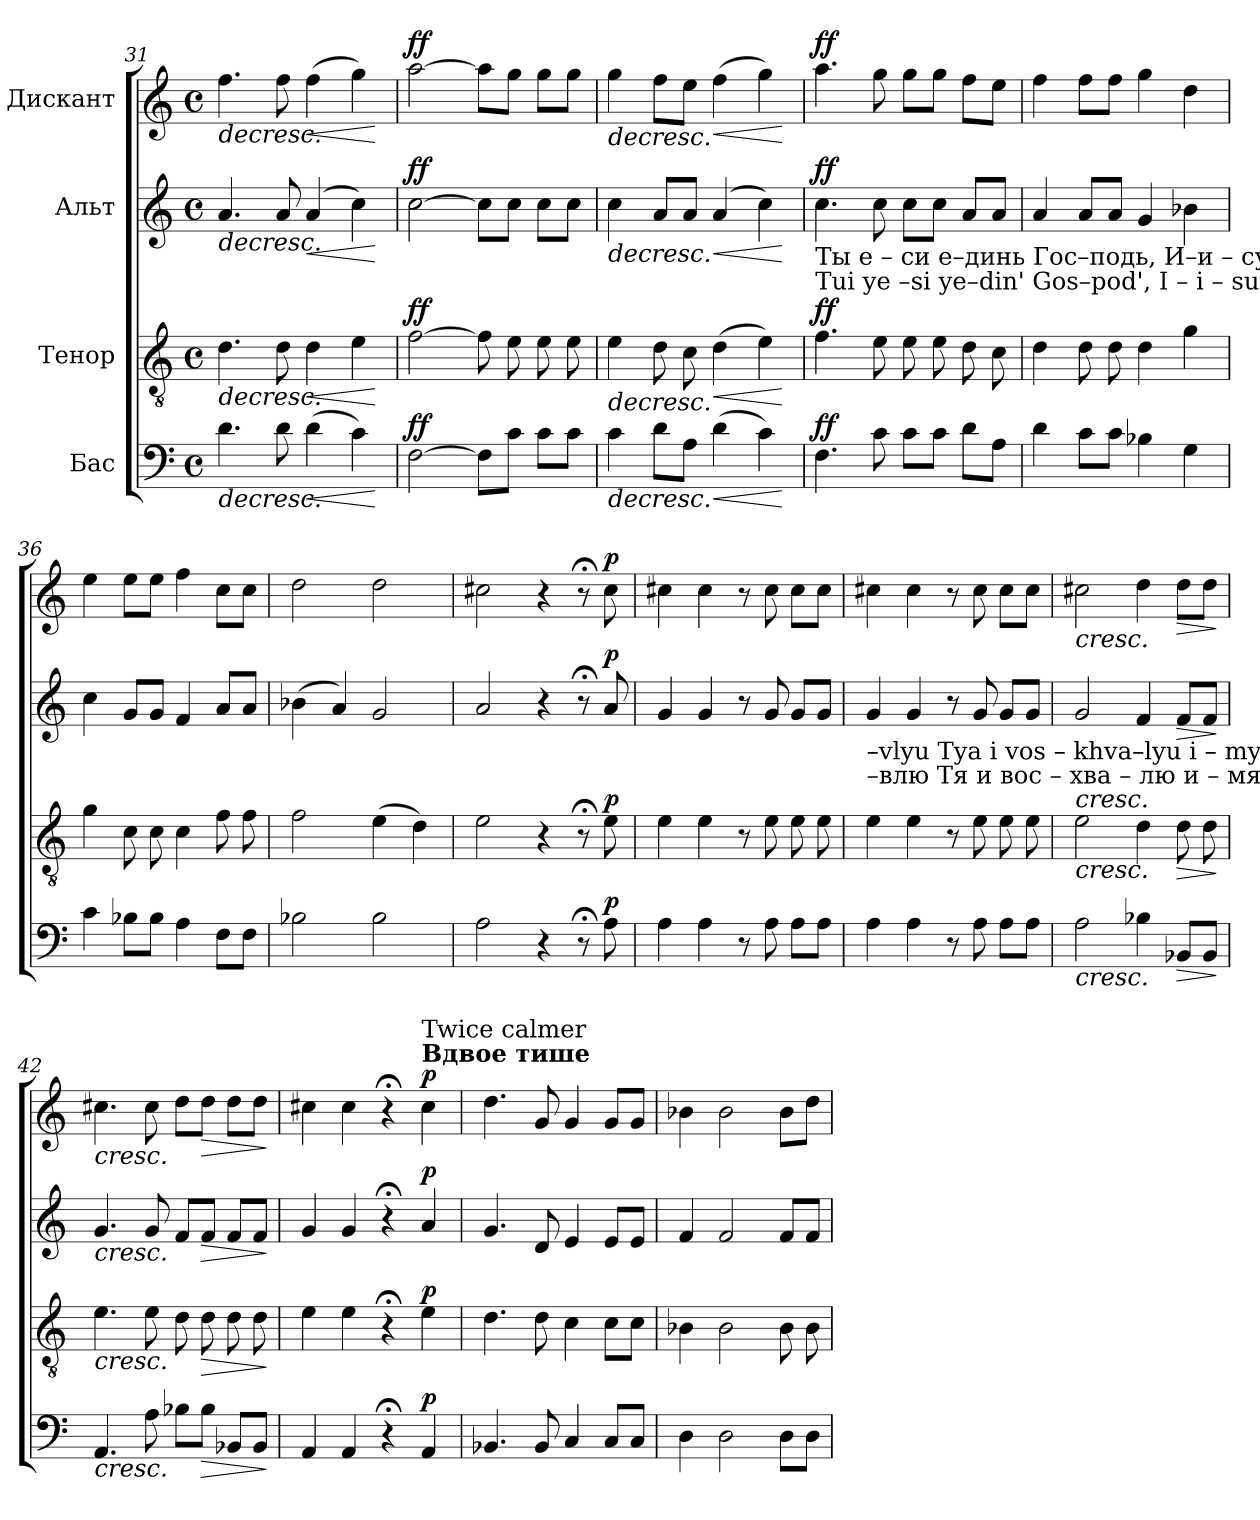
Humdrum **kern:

**kern	**dynam	**kern	**dynam	**kern	**dynam	**kern	**dynam
*part4	*part4	*part3	*part3	*part2	*part2	*part1	*part1
*staff4	*staff4	*staff3	*staff3	*staff2	*staff2	*staff1	*staff1
*I"Бас	*	*I"Тенор	*	*I"Альт	*	*I"Дискант	*
*clefF4	*	*clefGv2	*	*clefG2	*	*clefG2	*
*k[]	*	*k[]	*	*k[]	*	*k[]	*
*M4/4	*	*M4/4	*	*M4/4	*	*M4/4	*
*met(c)	*	*met(c)	*	*met(c)	*	*met(c)	*
=31	=31	=31	=31	=31	=31	=31	=31
!	!LO:HP:b	!	!LO:HP:b	!	!LO:HP:b	!	!LO:HP:b
4.d\	>	4.d\	>	4.a/	>	4.ff\	>
8d\	.	8d\	.	8a/	.	8ff\	.
!	!LO:HP:b	!	!LO:HP:b	!	!LO:HP:b	!	!LO:HP:b
(4d\	<	4d\	<	(4a/	<	(4ff\	<
4c\)	.	4e\	.	4cc\)	.	4gg\)	.
.	] [	.	] [	.	] [	.	] [
=32	=32	=32	=32	=32	=32	=32	=32
!	!LO:DY:a	!	!LO:DY:a	!	!LO:DY:a	!	!LO:DY:a
[2F\	ff	[2f\	ff	[2cc\	ff	[2aa\	ff
8F\L]	.	8f\]	.	8cc\L]	.	8aa\L]	.
8c\J	.	8e\	.	8cc\J	.	8gg\J	.
8c\L	.	8e\	.	8cc\L	.	8gg\L	.
8c\J	.	8e\	.	8cc\J	.	8gg\J	.
=33	=33	=33	=33	=33	=33	=33	=33
!	!LO:HP:b	!	!LO:HP:b	!	!LO:HP:b	!	!LO:HP:b
4c\	>	4e\	>	4cc\	>	4gg\	>
8d\L	.	8d\	.	8a/L	.	8ff\L	.
8A\J	.	8c\	.	8a/J	.	8ee\J	.
!	!LO:HP:b	!	!LO:HP:b	!	!LO:HP:b	!	!LO:HP:b
(4d\	<	(4d\	<	(4a/	<	(4ff\	<
4c\)	.	4e\)	.	4cc\)	.	4gg\)	.
.	] [	.	] [	.	] [	.	] [
!!LO:PB:g=z
=34	=34	=34	=34	=34	=34	=34	=34
!	!	!	!	!LO:TX:b:t=Ты    е – си  е–динь Гос–подь, И–и – сус  Хрис–тос, в сла-ву Бо–га   От –  ца.       А      –     минь.      На  всех день  бла–го–сло–	!	!	!
!	!	!	!	!LO:TX:b:t=Tui  ye –si  ye–din'   Gos–pod',  I – i  – sus Khris–tos,  v sla–vu Bo–ga   Ot – tsa.        A      –     min'.        Na vsyekh den'  bla–go–slo–	!	!	!
!	!LO:DY:a	!	!LO:DY:a	!	!LO:DY:a	!	!LO:DY:a
4.F\	ff	4.f\	ff	4.cc\	ff	4.aa\	ff
8c\	.	8e\	.	8cc\	.	8gg\	.
8c\L	.	8e\	.	8cc\L	.	8gg\L	.
8c\J	.	8e\	.	8cc\J	.	8gg\J	.
8d\L	.	8d\	.	8a/L	.	8ff\L	.
8A\J	.	8c\	.	8a/J	.	8ee\J	.
=35	=35	=35	=35	=35	=35	=35	=35
4d\	.	4d\	.	4a/	.	4ff\	.
8c\L	.	8d\	.	8a/L	.	8ff\L	.
8c\J	.	8d\	.	8a/J	.	8ff\J	.
4B-X\	.	4d\	.	4g/	.	4gg\	.
4G\	.	4g\	.	4b-X\	.	4dd\	.
=36	=36	=36	=36	=36	=36	=36	=36
4c\	.	4g\	.	4cc\	.	4ee\	.
8B-X\L	.	8c\	.	8g/L	.	8ee\L	.
8B-\J	.	8c\	.	8g/J	.	8ee\J	.
4A\	.	4c\	.	4f/	.	4ff\	.
8F\L	.	8f\	.	8a/L	.	8cc\L	.
8F\J	.	8f\	.	8a/J	.	8cc\J	.
=37	=37	=37	=37	=37	=37	=37	=37
2B-X\	.	2f\	.	(4b-X\	.	2dd\	.
.	.	.	.	4a/)	.	.	.
2B-\	.	(4e\	.	2g/	.	2dd\	.
.	.	4d\)	.	.	.	.	.
=38	=38	=38	=38	=38	=38	=38	=38
2A\	.	2e\	.	2a/	.	2cc#X\	.
4r	.	4r	.	4r	.	4r	.
8r;<	.	8r;<	.	8r;<	.	8r;<	.
!	!LO:DY:a	!	!LO:DY:a	!	!LO:DY:a	!	!LO:DY:a
8A\	p	8e\	p	8a/	p	8cc#\	p
=39	=39	=39	=39	=39	=39	=39	=39
4A\	.	4e\	.	4g/	.	4cc#X\	.
4A\	.	4e\	.	4g/	.	4cc#\	.
8r	.	8r	.	8r	.	8r	.
8A\	.	8e\	.	8g/	.	8cc#\	.
8A\L	.	8e\	.	8g/L	.	8cc#\L	.
8A\J	.	8e\	.	8g/J	.	8cc#\J	.
!!LO:LB:g=z
=40	=40	=40	=40	=40	=40	=40	=40
!	!	!	!	!LO:TX:b:t=–vlyu Tya  i    vos – khva–lyu    i  –  mya Tvo–ye       vo    vye–ki   i   v vek   vye–ka.      Spo–do–bi,   Gospodi,  v  den'  sei  bez grye–	!	!	!
!	!	!	!	!LO:TX:b:t=–влю Тя    и   вос – хва – лю    и  –  мя  Тво – е        во    ве – ки и  в век    ве–ка.       Спо–до–би,  Господи, в день сей без гре–	!	!	!
4A\	.	4e\	.	4g/	.	4cc#X\	.
4A\	.	4e\	.	4g/	.	4cc#\	.
8r	.	8r	.	8r	.	8r	.
8A\	.	8e\	.	8g/	.	8cc#\	.
8A\L	.	8e\	.	8g/L	.	8cc#\L	.
8A\J	.	8e\	.	8g/J	.	8cc#\J	.
=41	=41	=41	=41	=41	=41	=41	=41
!	!LO:HP:b	!	!LO:HP:b	!	!LO:HP:b	!	!LO:HP:b
2A\	<	2e\	<	2g/	<	2cc#X\	<
4B-X\	.	4d\	.	4f/	.	4dd\	.
!	!LO:HP:b	!	!LO:HP:b	!	!LO:HP:b	!	!LO:HP:b
8BB-X/L	>	8d\	>	8f/L	>	8dd\L	>
8BB-/J	.	8d\	.	8f/J	.	8dd\J	.
.	[ ]	.	[ ]	.	[ ]	.	[ ]
=42	=42	=42	=42	=42	=42	=42	=42
!	!LO:HP:b	!	!LO:HP:b	!	!LO:HP:b	!	!LO:HP:b
4.AA/	<	4.e\	<	4.g/	<	4.cc#X\	<
8A\	.	8e\	.	8g/	.	8cc#\	.
8B-X\L	.	8d\	.	8f/L	.	8dd\L	.
!	!LO:HP:b	!	!LO:HP:b	!	!LO:HP:b	!	!LO:HP:b
8B-\J	>	8d\	>	8f/J	>	8dd\J	>
8BB-X/L	.	8d\	.	8f/L	.	8dd\L	.
8BB-/J	.	8d\	.	8f/J	.	8dd\J	.
.	[ ]	.	[ ]	.	[ ]	.	[ ]
=43	=43	=43	=43	=43	=43	=43	=43
4AA/	.	4e\	.	4g/	.	4cc#X\	.
4AA/	.	4e\	.	4g/	.	4cc#\	.
4r;<	.	4r;<	.	4r;<	.	4r;<	.
*	*	*	*	*	*	*MM60	*
!	!	!	!	!	!	!LO:TX:a:B:t=Вдвое тише	!
!	!	!	!	!	!	!LO:TX:a:t=Twice calmer	!
!	!LO:DY:a	!	!LO:DY:a	!	!LO:DY:a	!	!LO:DY:a
4AA/	p	4e\	p	4a/	p	4cc#\	p
=44	=44	=44	=44	=44	=44	=44	=44
4.BB-X/	.	4.d\	.	4.g/	.	4.dd\	.
8BB-/	.	8d\	.	8d/	.	8g/	.
4C/	.	4c\	.	4e/	.	4g/	.
8C/L	.	8c\L	.	8e/L	.	8g/L	.
8C/J	.	8c\J	.	8e/J	.	8g/J	.
=45	=45	=45	=45	=45	=45	=45	=45
4D\	.	4B-X\	.	4f/	.	4b-X\	.
2D\	.	2B-\	.	2f/	.	2b-\	.
8D\L	.	8B-\	.	8f/L	.	8b-\L	.
8D\J	.	8B-\	.	8f/J	.	8dd\J	.
=	=	=	=	=	=	=	=
*-	*-	*-	*-	*-	*-	*-	*-
